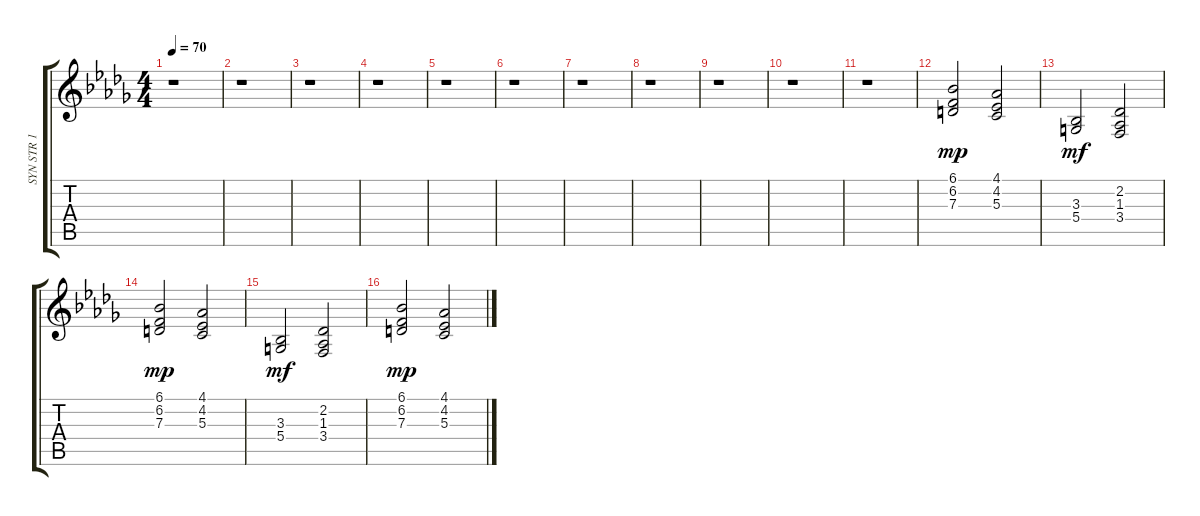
\track ("SYN STR 1" "SYN STR 1") {instrument synthstrings1}
\staff {score tabs}
\tuning (E4 B3 G3 D3 A2 E2) {hide}
\ts (4 4)
\tempo 70
\clef g2
\ks bbminor
r.1{dy mp} |
r.1 |
r.1 |
r.1 |
r.1 |
r.1 |
r.1 |
r.1 |
r.1 |
r.1 |
r.1 |
(6.1 6.2 7.3).2 (4.1 4.2 5.3).2 |
(3.3 5.4).2{dy mf} (2.2 1.3 3.4).2 |
(6.1 6.2 7.3).2{dy mp} (4.1 4.2 5.3).2 |
(3.3 5.4).2{dy mf} (2.2 1.3 3.4).2 |
(6.1 6.2 7.3).2{dy mp} (4.1 4.2 5.3).2
